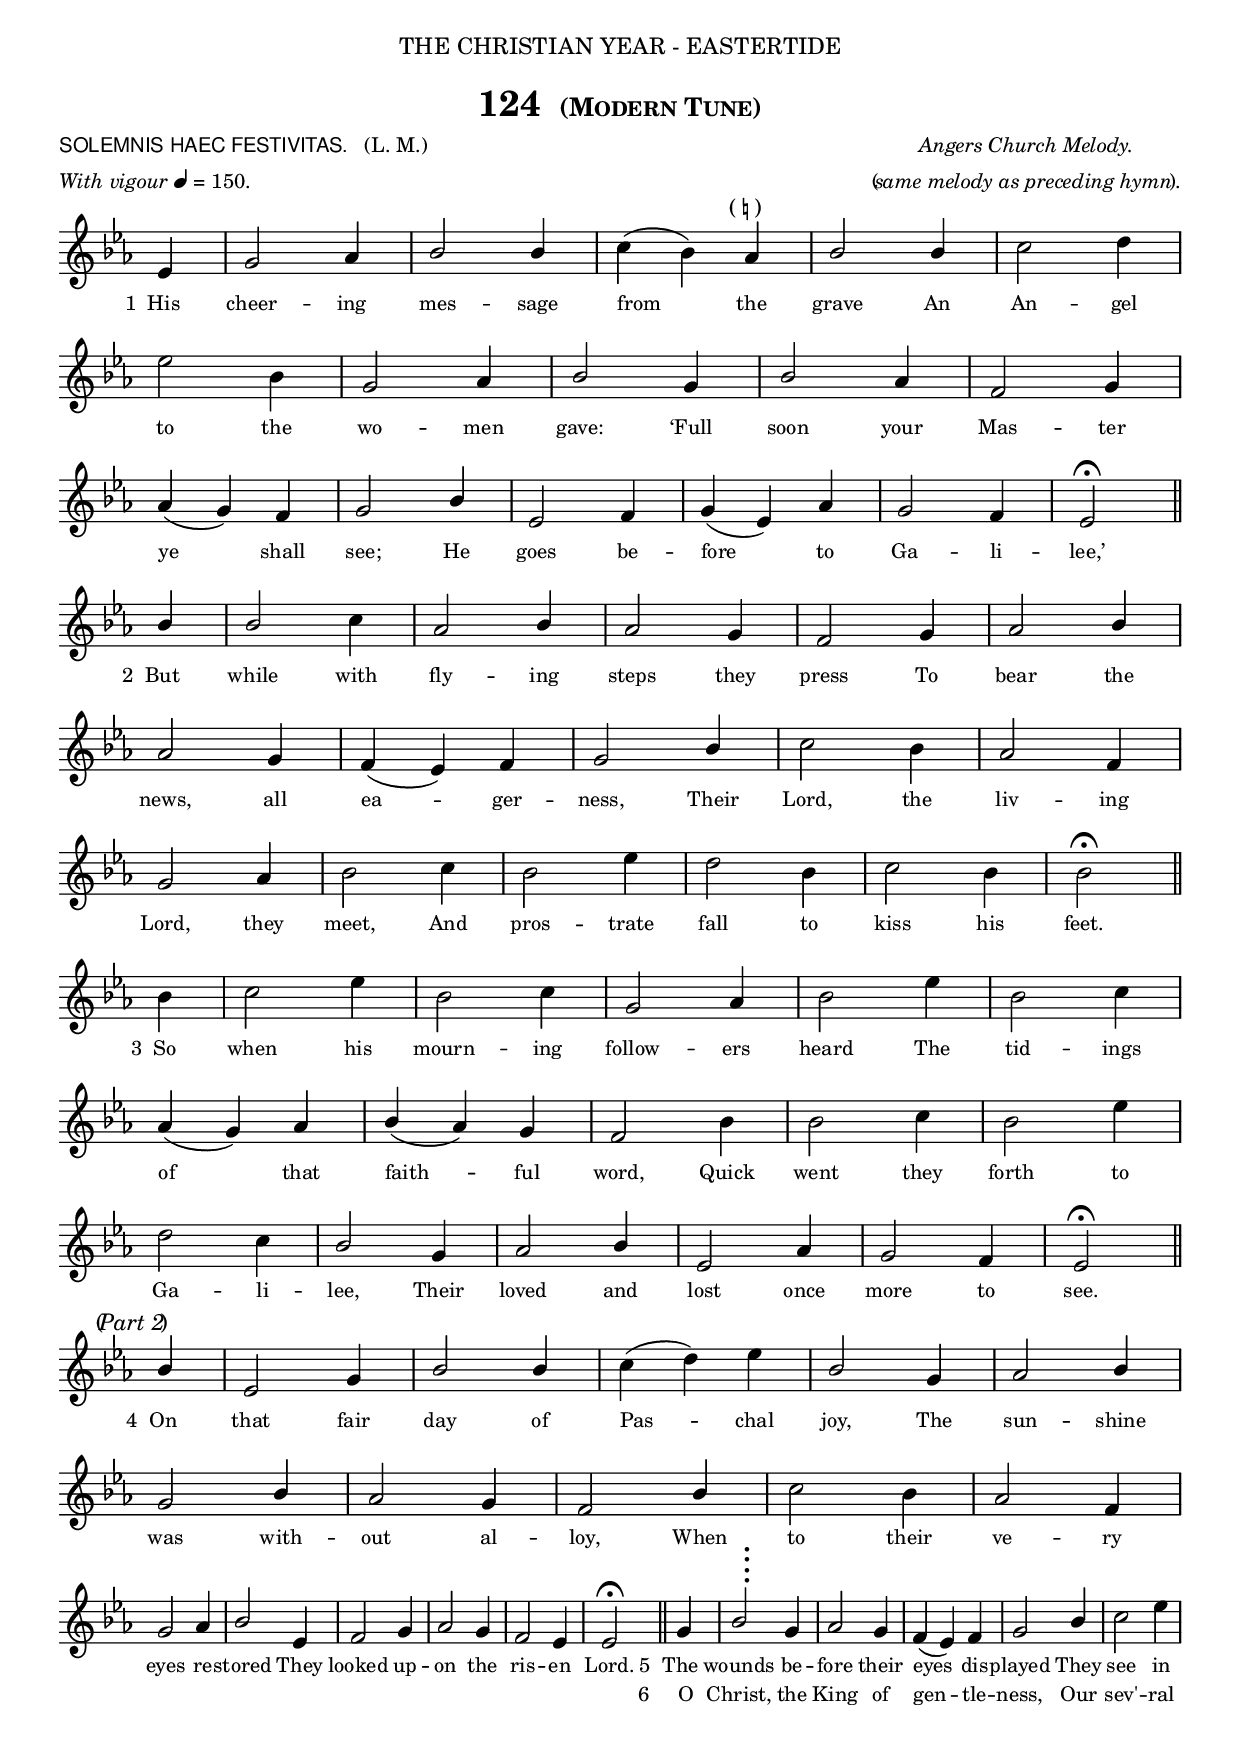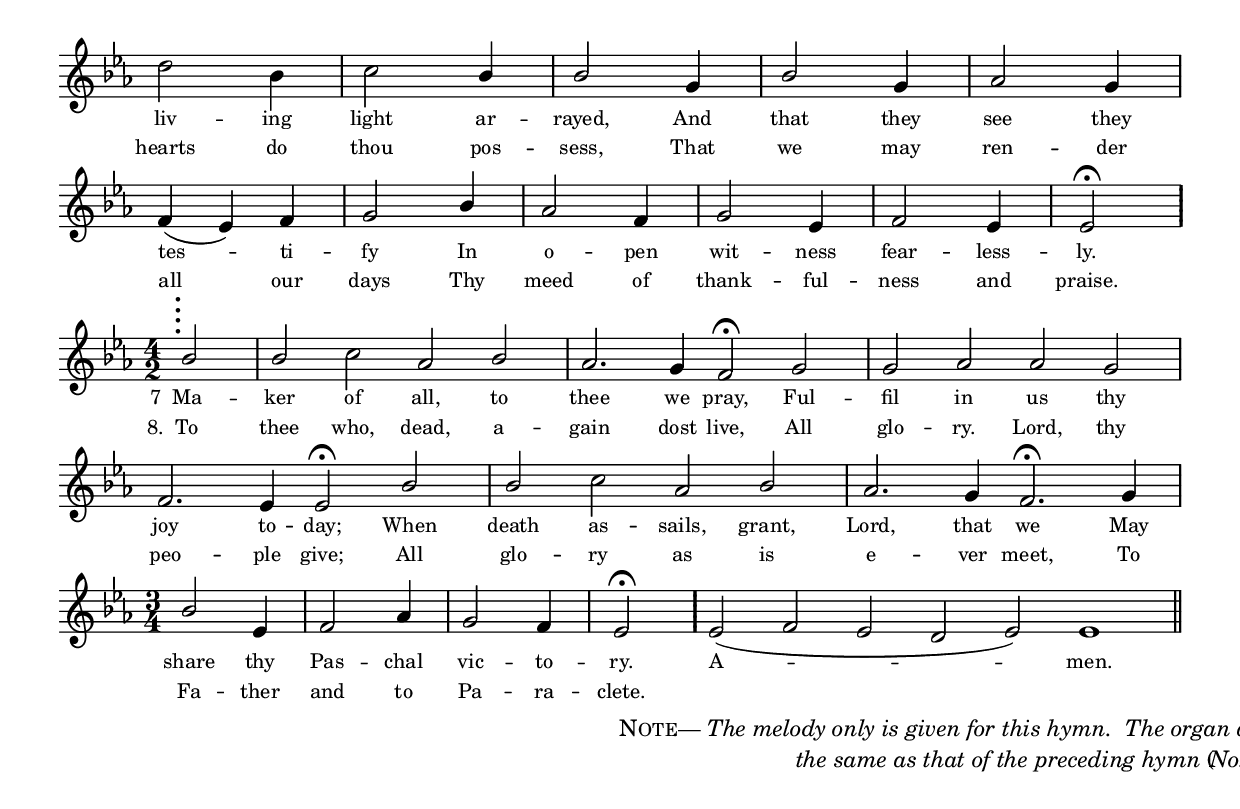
%%%% 204.png
%%%% Hymn 124. Modern Tune. His cheering message from the grave.
%%%% Rev 1.

\version "2.10"
\header {
  dedication = \markup { \center-align { "THE CHRISTIAN YEAR - EASTERTIDE"
	\hspace #0.1 }}	
	
  title = \markup { "124 " \large \smallCaps "(Modern Tune)" }
  
  meter = \markup { \small { \column { 
	                     \line  { \sans { "SOLEMNIS HAEC FESTIVITAS."} \hspace #1 \roman {"(L. M.)" } }      
	                     \line  { \italic {With vigour} \general-align #Y #DOWN \note #"4" #0.5 = 150.} }
                  }}
  
   arranger = \markup { \small  { \center-align { 
	 					 \line {  \italic "Angers Church Melody." }
	  					 \line { "(" \hspace #-1 \italic "same melody as preceding hymn" \hspace #-1 ")." }
  	}}}		  
		  
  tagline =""
}

%%%%%%%%%%%%%%%%%%%%%%%%%%% Macros

%%prints four dots in a column, mimicking repeat sign comprising of 4 dots	       
fdots = \markup { \override #'(baseline-skip . 1.0) \column { \with-color #black { \fontsize #2 . \fontsize #2 . \fontsize #2 . \fontsize #2 .} }}	

%%using the fdots macro above, positions 4 dots at beginning of a line of score. Place \beginfdots before the first note of the score
beginfdots = { 	
	       \override Score.RehearsalMark #'Y-offset = #'1.35 
	       \override Score.RehearsalMark #'X-offset = #'8
	       \mark \fdots
	       \once \override Score.SeparationItem #'padding = #1
}

%%same as above but allows more space to accommodate a time-signature
beginfdotstime = { 	
	       \override Score.RehearsalMark #'Y-offset = #'1.35 
	       \override Score.RehearsalMark #'X-offset = #'11
	       \mark \fdots
	       \once \override Score.SeparationItem #'padding = #1
}

%%% prints a end repeat sign glyph comprising 4 dots and two thin bars

fdendrepeat = {\once \override Staff.BarLine #'stencil = #ly:text-interface::print 
                \once \override Staff.BarLine #'text = \markup  {  \line { \raise #1.4 \override #'(baseline-skip . 1.0)  \column { \with-color #black {  \fontsize #2 . \fontsize #2 . \fontsize #2 . \fontsize #2 .} }
                                                                   \hspace #-1 \filled-box #'(0 . 0.15) #'(-2 . 2) #0
                                                                   \hspace #-0.9 \filled-box #'(0 . 0.15) #'(-2 . 2) #0
        } }     
        \bar "||"} 

%% music function to allow lyrics to skip a given number of note-syllables
%% skips #7 will skip over 7 music note-syllables. Needed to align lyrics which begin partway
%% through the music

skips = #(define-music-function (parser location times) (number?)
     #{
	     \repeat unfold $times { \skip 1}
       #})
		
%%% Macro to specify a partial measure in the middle of a piece.
%%% The Manual does not recommend using \partial in such cases.
%%% "moment 2 4" specifies that at this point 2 crochets have past, 
%%% and "moment 3 2" specifies that 3 minims have past.

partmeasureOne =  \set Score.measurePosition = #(ly:make-moment 2 4)

partmeasureTwo =  \set Score.measurePosition = #(ly:make-moment 3 2)
	      
%%%%%%%%%%%%%%%%%%%%%%%%%%% End of macro definitions

%%%soprano voice

global = {
  \time 3/4
  \key ees \major
  \set Staff.midiInstrument = "church organ"
}

soprano = \relative c' {  
  
  \tag #'mainHymn {  \once \override Staff.TimeSignature #'stencil = ##f	
  \partial 4 ees4 | g2 aes4 | \stemUp bes2 bes4 \stemNeutral | c4( bes) aes ^\markup { \hspace #-1.5 "(" \teeny \raise #0.6 \natural ")" } | \stemUp bes2 bes4 \stemNeutral | c2 d4 | \break
  ees2 bes4 | g2 aes4 | \stemUp bes2 g4 | bes2 aes4 | f2 g4 | \break
  aes4( g4) f4 | g2 bes4 | ees,2 f4 | g( ees) aes | g2 f4 | ees2 ^\fermata \bar "||" \break
  bes'4 | bes2 \stemNeutral c4 | aes2 \stemUp bes4 | aes2 g4 | f2 g4 | aes2 bes4 | \break 
  
  aes2 g4 | f4( ees) f | g2 bes4 | \stemNeutral c2 bes4 | aes2 f4 | \break 
  g2 aes4 | bes2 c4 | bes2 ees4 | d2 bes4 | c2 bes4 | bes2 ^\fermata \bar "||" \break
  bes4 | c2 ees4 | bes2 c4 | g2 aes4  | bes2 ees4 | bes2 c4 | \break 
  aes4( g) aes4  | \stemUp bes4( aes4 ) g4 | f2 \stemNeutral bes4 | bes2 c4 | bes2  ees4 | \break 
  d2 c4 | \stemUp bes2 g4 | aes2 bes4  | ees,2 aes4 | g2 f4 | ees2 ^\fermata \bar "||" \break 

%%%pp2

  bes'4 ^\markup { \hspace #-6 "(" \hspace #-1 \italic "Part 2" \hspace #-1 ")" } | 
      ees,2 g4 | bes2 bes4 | \stemNeutral c4( d) ees4 | \stemUp bes2 g4 | aes2 bes4 | \break 
  g2 bes4 | aes2  g4 | f2 bes4 | \stemNeutral c2 bes4 | aes2 f4 | \break 
  g2 aes4 | \stemUp bes2 ees,4 | f2 g4 | aes2 g4 | f2 ees4 | ees2 ^\fermata \bar "||" }
  
  \tag #'repeatOne {
  \partmeasureOne \beginfdots g4 | bes2 g4 | aes2 g4 | f( ees) f | g2 bes4 | \stemNeutral c2 ees4 | \break 
  d2 bes4 | c2 \stemUp bes4 | bes2 g4 | bes2 g4 | aes2 g4 | \break
  f4( ees) f | g2 bes4 | aes2 f4 | g2 ees4 | f2 ees4  | ees2 ^\fermata \bar "||" \fdendrepeat \break }
  
  \tag #'repeatTwo { \time 4/2 \partmeasureTwo \beginfdotstime \stemUp 
      bes'2 | bes2 \stemNeutral c2 aes2 \stemUp bes2 | aes2. g4 f2 ^\fermata g2 | g2 aes2  aes2 g2 | \break 
  f2. ees4 ees2 ^\fermata bes'2 | bes2 \stemNeutral c2 \stemUp aes2 bes2 | aes2. g4 f2. ^\fermata g4 | \break 
  \time 3/4 bes2 ees,4 | f2 aes4 | g2 f4 | ees2 ^\fermata \fdendrepeat }
      
  \tag #'Amen { 
      \once \override Staff.TimeSignature #'stencil = ##f
      \time 8/2 ees2( f ees d ees) ees1 \bar "||" }
} 


wordsOne = \lyricmode {
  \override LyricText #'font-size = #-1.		
  \once \override LyricText #'self-alignment-X = #0.6
  "1  His"  cheer -- ing  mes -- sage from the grave  An An -- gel
  to the  wo -- men gave:  ‘Full  soon   your  Mas -- ter
  ye  shall see;  He goes be -- fore to Ga -- li -- lee,’
  
  \once \override LyricText #'self-alignment-X = #0.65
  "2  But" while with fly -- ing steps they press To bear the
  news, all ea -- ger -- ness,   Their Lord, the liv -- ing
  Lord, they meet, And pros -- trate  fall to kiss his feet.
  
  \once \override LyricText #'self-alignment-X = #0.7
  "3  So"  when his mourn -- ing follow -- ers heard The  tid -- ings
  of that faith -- ful word,  Quick went they forth to
  Ga -- li -- lee,  Their loved  and  lost once more to see. 

  \once \override LyricText #'self-alignment-X = #0.7  
  "4  On"  that   fair  day of  Pas -- chal joy,   The  sun -- shine
  was  with -- out al -- loy,  When to their ve -- ry
  eyes  re -- stored  They looked  up -- on the  ris -- en  Lord.
  
  \once \override LyricText #'self-alignment-X = #0.65
  "5  The" wounds  be -- fore  their eyes dis -- played  They see   in
  liv -- ing  light ar -- rayed,  And  that   they  see   they
  tes -- ti -- fy   In   o -- pen  wit -- ness fear -- less -- ly.
  
  \once \override LyricText #'self-alignment-X = #0.65
  "7  Ma" -- ker of  all,  to  thee  we pray,  Ful -- fil  in  us  thy
  joy to -- day; When death as -- sails, grant, Lord,  that we May
  share  thy  Pas -- chal vic -- to -- ry.  A -- men.
}

wordsTwo = \lyricmode {
  \override LyricText #'font-size = #-1.		
  \skips #128
  \once \override LyricText #'self-alignment-X = #0.85
  "6     O" Christ,  the  King  of  gen -- tle -- ness,  Our  sev' -- ral
  hearts   do  thou   pos -- sess,   That  we   may  ren -- der
  all   our  days  Thy meed  of  thank -- ful -- ness  and praise.
  
  \once \override LyricText #'self-alignment-X = #0.85
  "8.  To"  thee who, dead, a -- gain dost live,  All  glo -- ry. Lord, thy
  peo -- ple give; All   glo -- ry  as   is   e -- ver meet,  To
  Fa -- ther  and  to  Pa -- ra -- clete.
}


#(ly:set-option 'point-and-click #f)

\paper {
  #(set-paper-size "a4")
%  annotate-spacing = ##t
  print-page-number = ##f
  ragged-last-bottom = ##t
  ragged-bottom = ##t
}

\book{

%%% Score block	

\score{
\new ChoirStaff	
<<
	\context Voice = sopranos { \global \soprano }
	\new Lyrics \lyricsto "sopranos" \wordsOne
	\new Lyrics \lyricsto "sopranos" \wordsTwo
>>
\layout {
		indent=0
		\context { \Score \remove "Bar_number_engraver" }
		\context { \Score \remove "Mark_engraver"  }
                \context { \Staff \consists "Mark_engraver"  }
		%%% at time signature change, no cautionery time-signature should be shown at the end of the previous line
		\context { \Staff \override BarLine #'break-visibility = #begin-of-line-invisible }
		\context { \Staff \override TimeSignature #'break-visibility = #end-of-line-invisible }
		
	} %% close layout

} %%% Score bracket

%%% A separate score block to unfold repeats and generate Hymn Midi without the Amen     

\score{
\new ChoirStaff 
<<
        \context Voice = sopranos {  \global \keepWithTag #'mainHymn \soprano 
	                                     \keepWithTag #'repeatOne \soprano 
	                                     \keepWithTag #'repeatOne \soprano
	\keepWithTag #'repeatTwo \soprano 
	\keepWithTag #'repeatTwo \soprano 
	
	}
>>

\midi { \context { \Score tempoWholesPerMinute = #(ly:make-moment 150 4)}} 

} %%% end Hymn midi Score 


%%% A separate score block to generate the Amen midi     

\score{
\new ChoirStaff 
<<
        \context Voice = sopranos {  \global  \keepWithTag #'Amen \soprano }

>>

\midi { \context { \Score tempoWholesPerMinute = #(ly:make-moment 150 4)}} 

} %%% end Amen midi Score 


%%% Hymn Note markup

\markup { \hspace #54 \center-align  { 
	                \line { \smallCaps "Note" \hspace #-1.2 ".—" \italic "The melody only is given for this hymn.  The organ accompaniment will be" }
                        \line { \italic "the same as that of the preceding hymn" "(" \hspace #-1 \italic "No. 123" \hspace #-1 ")." }
        }}
} %%% book bracket
